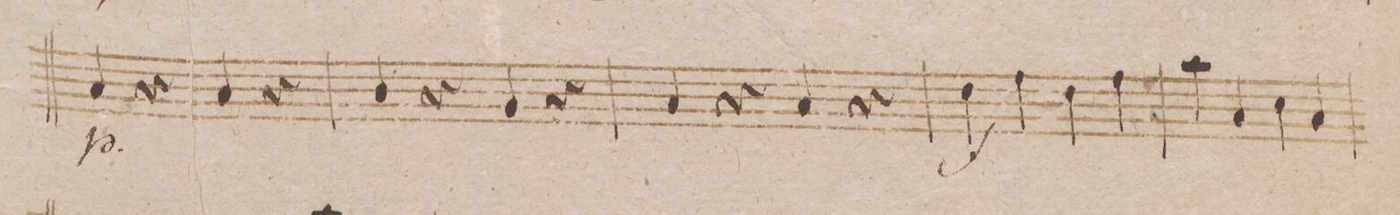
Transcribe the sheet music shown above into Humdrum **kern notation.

**kern	**dynam
*I"Violoncello	*
*clefF4	*
*k[b-]	*
*met(c|)	*
*M2/2	*
4C/	p
4r	.
4C/	.
4r	.
=75	=75
4D/	.
4r	.
4BB-/	.
4r	.
=76	=76
4C/	.
4r	.
4C/	.
4r	.
=77	=77
4F\	f
4A\	.
4F\	.
4A\	.
=78	=78
4c\	.
4C/	.
4E\	.
4C/	.
=79	=79
*-	*-
